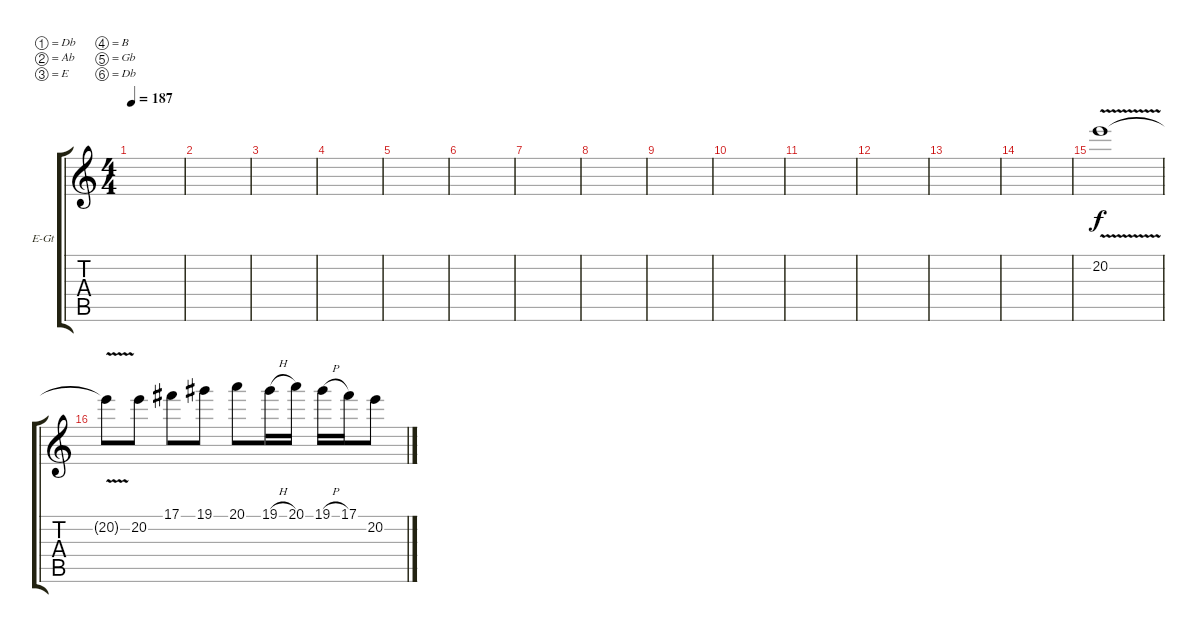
\defaultSystemsLayout 4
\bracketExtendMode groupsimilarinstruments
\firstSystemTrackNameOrientation horizontal
\otherSystemsTrackNameOrientation horizontal
\track ("Harmony/Extra" "E-Gt") {instrument overdrivenguitar}
\staff {score tabs}
\tuning (Db4 Ab3 E3 B2 Gb2 Db2)
\ts (4 4)
\tempo 187
\clef g2
\scale
0.333333
\ks c
|
\scale
0.333333 |
\scale
0.333333 |
\scale
0.333333 |
\scale
0.333333 |
\scale
0.333333 |
\scale
0.333333 |
\scale
0.333333 |
\scale
0.333333 |
\scale
0.333333 |
\scale
0.333333 |
\scale
0.333333 |
\scale
0.333333 |
\scale
0.333333 |
\scale
0.333333 20.2{v}.1 |
\scale
0.333333 20.2{v t}.8 20.2.8 17.1.8 19.1.8 20.1.8 19.1{h}.16 20.1.16 19.1{h}.16 17.1.16 20.2.8
